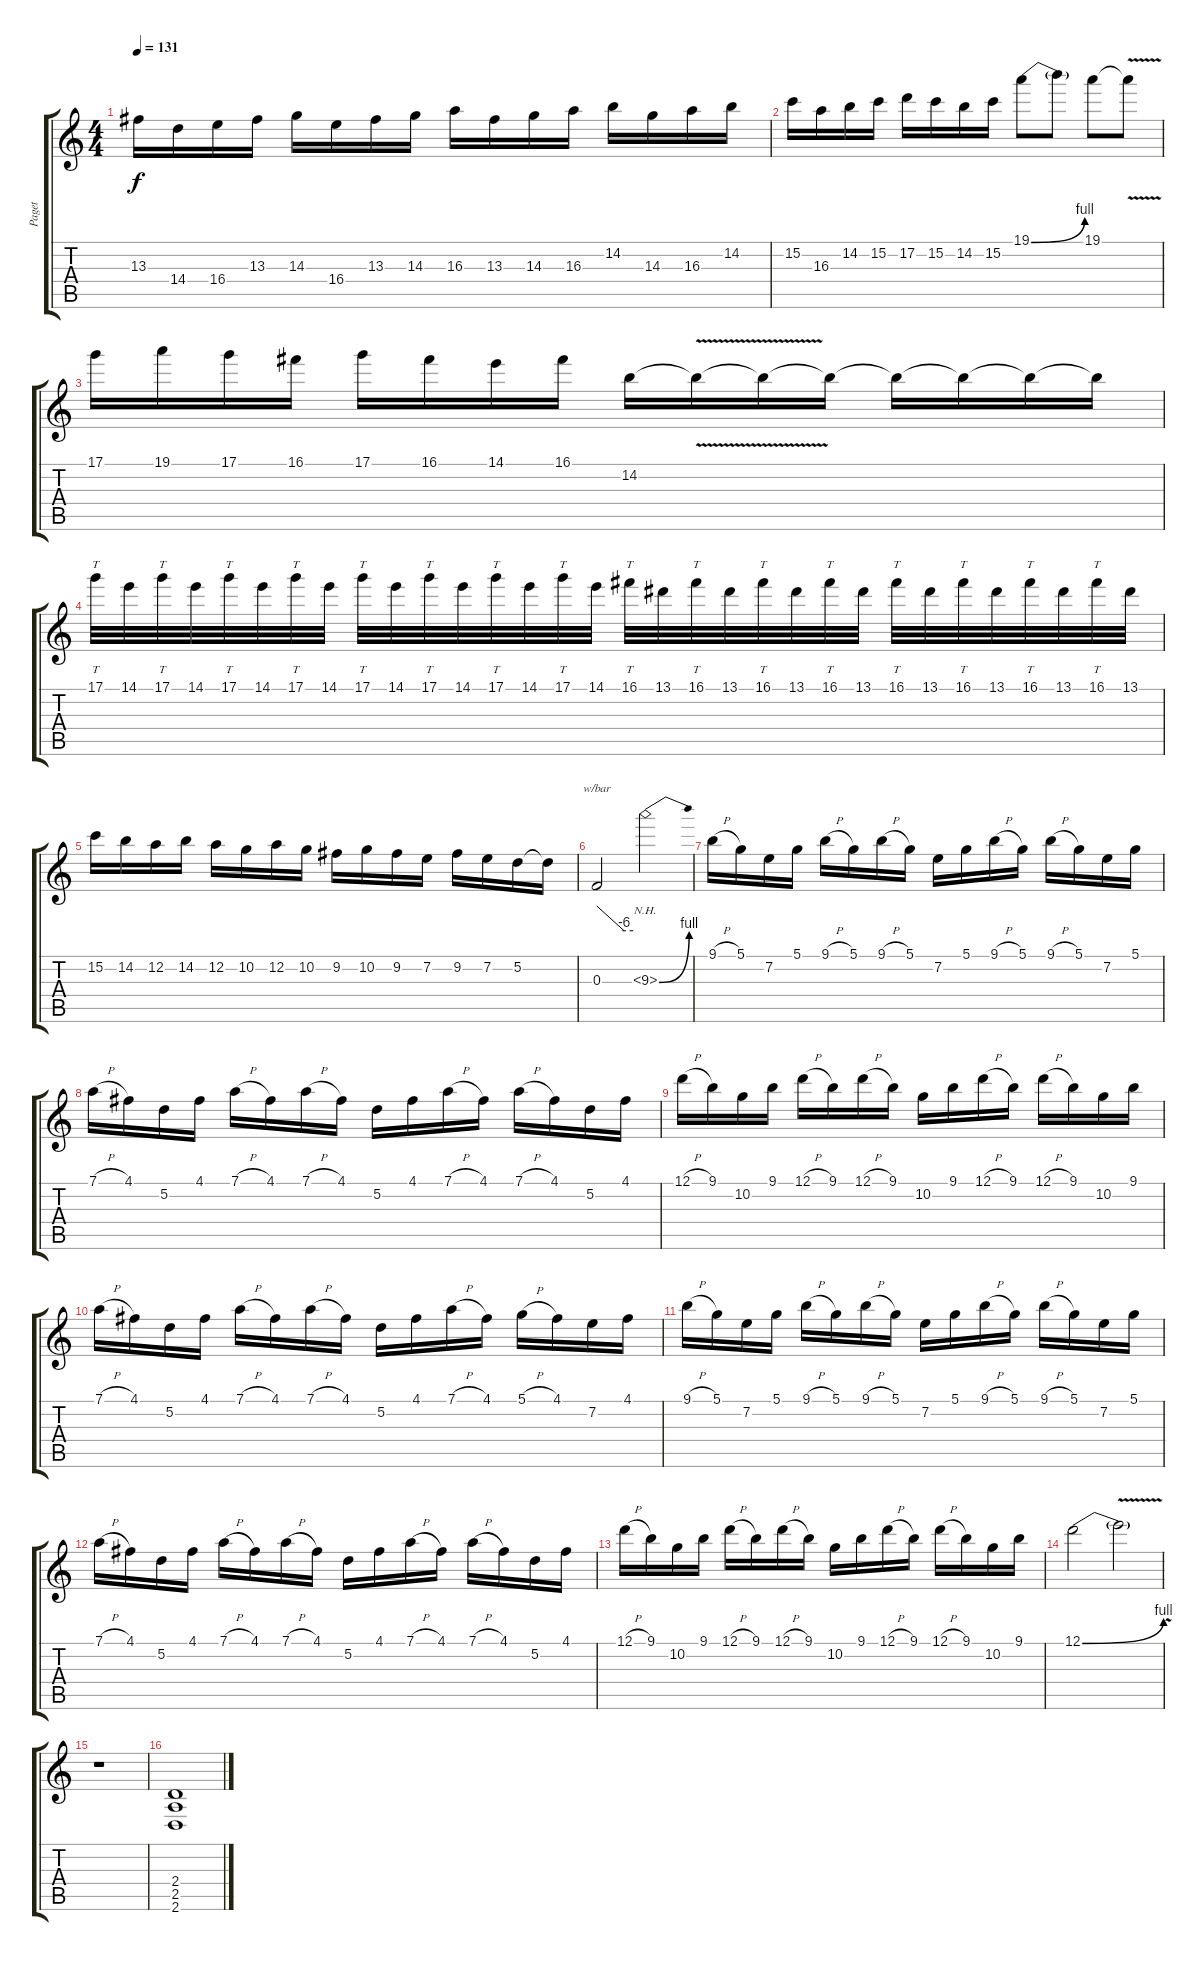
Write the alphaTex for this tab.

\track ("Paget" "Paget") {instrument distortionguitar}
\staff {score tabs}
\tuning (D4 A3 F3 C3 G2 C2) {hide}
\ts (4 4)
\tempo 131
\clef g2
\ks c
13.3.16{dy f} 14.4.16 16.4.16 13.3.16 14.3.16 16.4.16 13.3.16 14.3.16 16.3.16 13.3.16 14.3.16 16.3.16 14.2.16 14.3.16 16.3.16 14.2.16 |
15.2.16 16.3.16 14.2.16 15.2.16 17.2.16 15.2.16 14.2.16 15.2.16 19.1{be (bend 0 0 60 4)}.8 19.1{t}.8 19.1.8 19.1{v t}.8 |
17.1.16 19.1.16 17.1.16 16.1.16 17.1.16 16.1.16 14.1.16 16.1.16 14.2.16 14.2{v t}.16 14.2{t}.16 14.2{t}.16 14.2{t}.16 14.2{t}.16 14.2{t}.16 14.2{t}.16 |
17.1.32{tt} 14.1.32 17.1.32{tt} 14.1.32 17.1.32{tt} 14.1.32 17.1.32{tt} 14.1.32 17.1.32{tt} 14.1.32 17.1.32{tt} 14.1.32 17.1.32{tt} 14.1.32 17.1.32{tt} 14.1.32 16.1.32{tt} 13.1.32 16.1.32{tt} 13.1.32 16.1.32{tt} 13.1.32 16.1.32{tt} 13.1.32 16.1.32{tt} 13.1.32 16.1.32{tt} 13.1.32 16.1.32{tt} 13.1.32 16.1.32{tt} 13.1.32 |
15.2.16 14.2.16 12.2.16 14.2.16 12.2.16 10.2.16 12.2.16 10.2.16 9.2.16 10.2.16 9.2.16 7.2.16 9.2.16 7.2.16 5.2.16 5.2{t}.16 |
0.3.2{tbe (custom default 0 0 45 -24 60 -24)} 9.3{be (bend 0 0 60 4) nh}.2 |
9.1{h}.16 5.1.16 7.2.16 5.1.16 9.1{h}.16 5.1.16 9.1{h}.16 5.1.16 7.2.16 5.1.16 9.1{h}.16 5.1.16 9.1{h}.16 5.1.16 7.2.16 5.1.16 |
7.1{h}.16 4.1.16 5.2.16 4.1.16 7.1{h}.16 4.1.16 7.1{h}.16 4.1.16 5.2.16 4.1.16 7.1{h}.16 4.1.16 7.1{h}.16 4.1.16 5.2.16 4.1.16 |
12.1{h}.16 9.1.16 10.2.16 9.1.16 12.1{h}.16 9.1.16 12.1{h}.16 9.1.16 10.2.16 9.1.16 12.1{h}.16 9.1.16 12.1{h}.16 9.1.16 10.2.16 9.1.16 |
7.1{h}.16 4.1.16 5.2.16 4.1.16 7.1{h}.16 4.1.16 7.1{h}.16 4.1.16 5.2.16 4.1.16 7.1{h}.16 4.1.16 5.1{h}.16 4.1.16 7.2.16 4.1.16 |
9.1{h}.16 5.1.16 7.2.16 5.1.16 9.1{h}.16 5.1.16 9.1{h}.16 5.1.16 7.2.16 5.1.16 9.1{h}.16 5.1.16 9.1{h}.16 5.1.16 7.2.16 5.1.16 |
7.1{h}.16 4.1.16 5.2.16 4.1.16 7.1{h}.16 4.1.16 7.1{h}.16 4.1.16 5.2.16 4.1.16 7.1{h}.16 4.1.16 7.1{h}.16 4.1.16 5.2.16 4.1.16 |
12.1{h}.16 9.1.16 10.2.16 9.1.16 12.1{h}.16 9.1.16 12.1{h}.16 9.1.16 10.2.16 9.1.16 12.1{h}.16 9.1.16 12.1{h}.16 9.1.16 10.2.16 9.1.16 |
12.1{be (bend 0 0 60 4)}.2 12.1{v t}.2 |
r.1 |
(2.4 2.5 2.6).1
